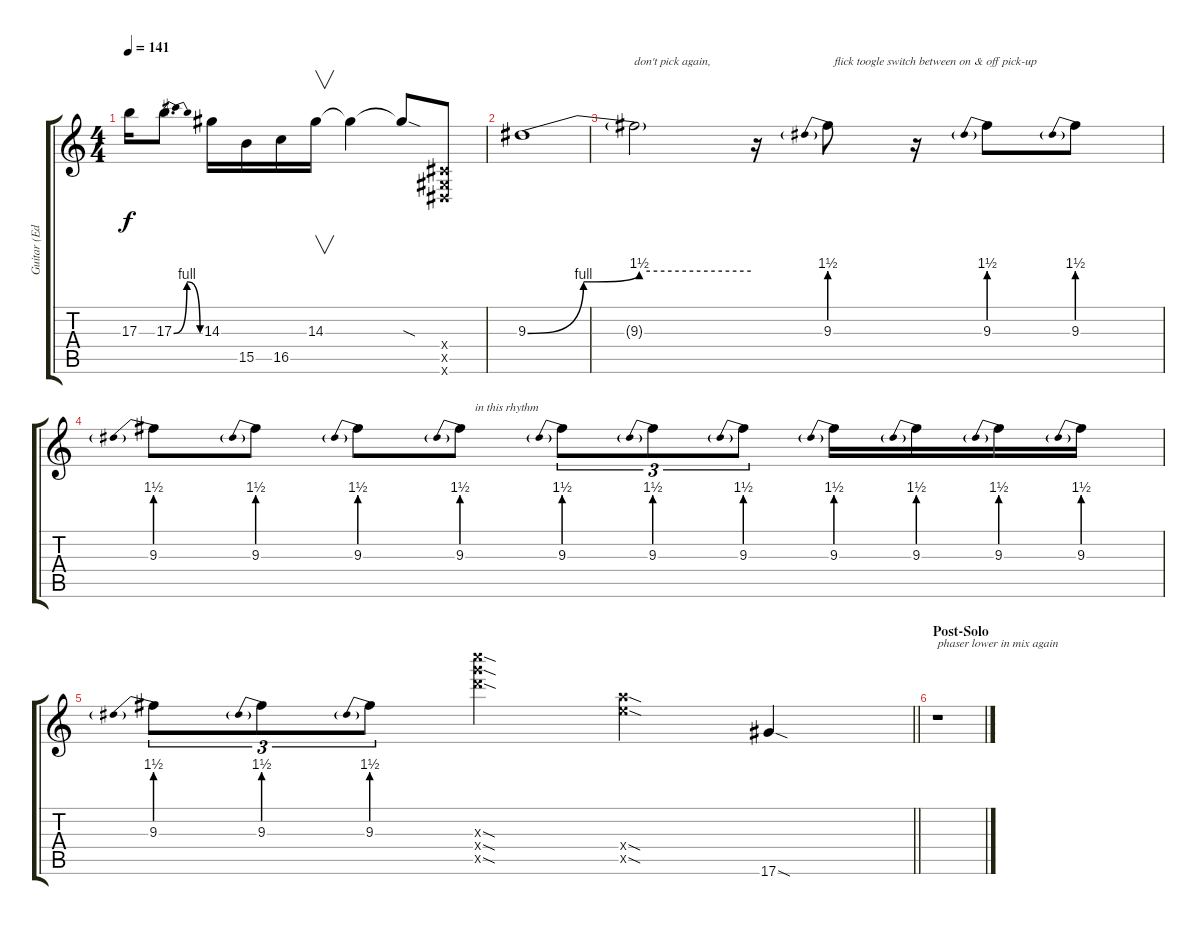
\track ("Guitar (Eddie Van Halen)" "Guitar (Ed") {instrument distortionguitar}
\staff {score tabs}
\tuning (Eb4 Bb3 Gb3 Db3 Ab2 Eb2) {hide}
\ts (4 4)
\tempo 141
\clef g2
\ks c
17.3.16{dy f} 17.3{be (bendrelease 0 0 15 4 45 4 60 0)}.8{d} 14.3.16 15.5.16 16.5.16 14.3.16{v} 14.3{t}.4 14.3{sod t}.8 (0.4{x} 0.5{x} 0.6{x}).8 |
9.3{be (custom 0 0 15 4 30 6 60 6)}.1 |
9.3{t}.2{txt "don't pick again,"} r.16 9.3{be (prebend 0 6 60 6)}.8{txt "  flick toogle switch between on & off pick-up"} r.16 9.3{be (prebend 0 6 60 6)}.8 9.3{be (prebend 0 6 60 6)}.8 |
9.3{be (prebend 0 6 60 6)}.8 9.3{be (prebend 0 6 60 6)}.8 9.3{be (prebend 0 6 60 6)}.8 9.3{be (prebend 0 6 60 6)}.8{txt "     in this rhythm"} 9.3{be (prebend 0 6 60 6)}.8{tu (3 2)} 9.3{be (prebend 0 6 60 6)}.8{tu (3 2)} 9.3{be (prebend 0 6 60 6)}.8{tu (3 2)} 9.3{be (prebend 0 6 60 6)}.16 9.3{be (prebend 0 6 60 6)}.16 9.3{be (prebend 0 6 60 6)}.16 9.3{be (prebend 0 6 60 6)}.16 |
\barLineRight lightlight
9.3{be (prebend 0 6 60 6)}.8{tu (3 2)} 9.3{be (prebend 0 6 60 6)}.8{tu (3 2)} 9.3{be (prebend 0 6 60 6)}.8{tu (3 2)} (30.3{sod x} 30.4{sod x} 30.5{sod x}).4 (20.4{sod x} 20.5{sod x}).4 17.6{sod}.4 |
\section ("" "Post-Solo")
r.1{txt "phaser lower in mix again"}
